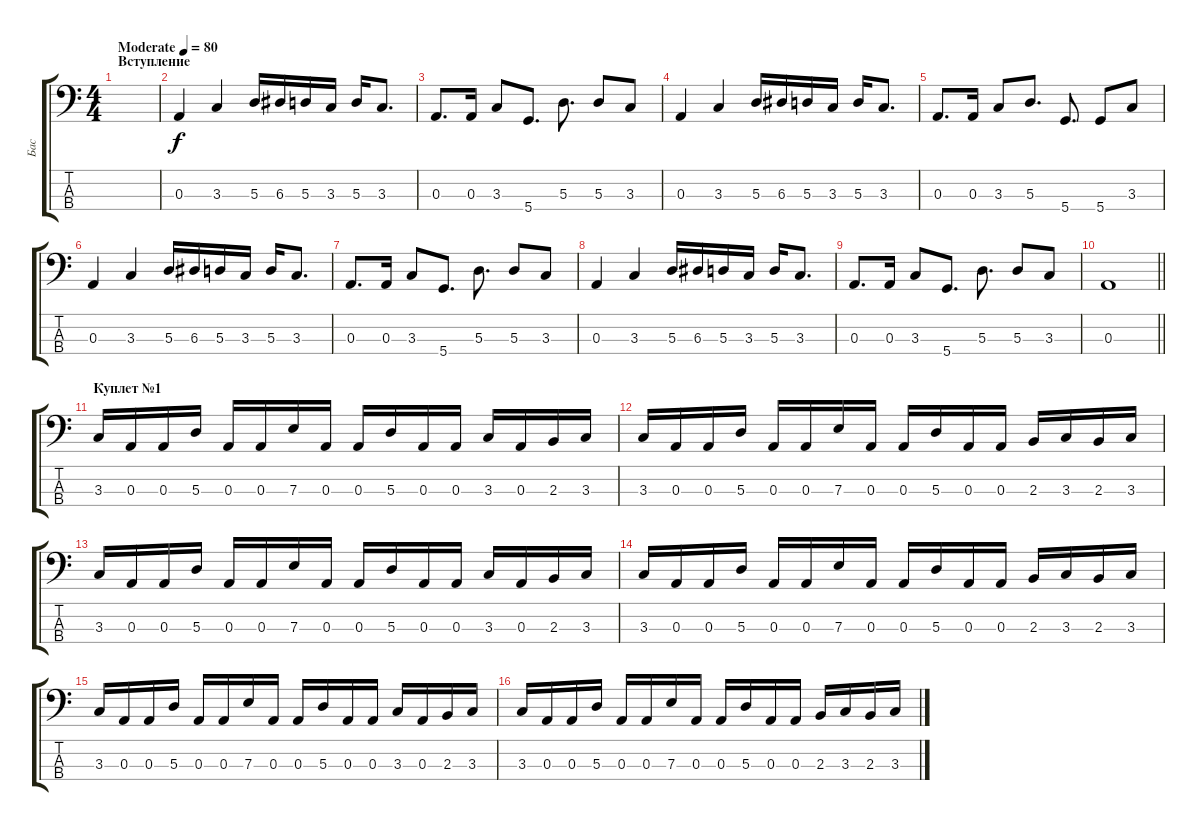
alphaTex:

\track ("Бас" "Бас") {instrument electricbassfinger}
\staff {score tabs}
\tuning (G2 D2 A1 D1) {hide}
\ts (4 4)
\section ("" "Вступление")
\tempo (80 "Moderate")
\clef f4
\ks c
|
0.3.4 3.3.4 5.3.16 6.3.16 5.3.16 3.3.16 5.3.16 3.3.8{d} |
0.3.8{d} 0.3.16 3.3.8 5.4.8{d} 5.3.8{d} 5.3.8 3.3.8 |
0.3.4 3.3.4 5.3.16 6.3.16 5.3.16 3.3.16 5.3.16 3.3.8{d} |
0.3.8{d} 0.3.16 3.3.8 5.3.8{d} 5.4.8{d} 5.4.8 3.3.8 |
0.3.4 3.3.4 5.3.16 6.3.16 5.3.16 3.3.16 5.3.16 3.3.8{d} |
0.3.8{d} 0.3.16 3.3.8 5.4.8{d} 5.3.8{d} 5.3.8 3.3.8 |
0.3.4 3.3.4 5.3.16 6.3.16 5.3.16 3.3.16 5.3.16 3.3.8{d} |
0.3.8{d} 0.3.16 3.3.8 5.4.8{d} 5.3.8{d} 5.3.8 3.3.8 |
\barLineRight lightlight
0.3.1 |
\section ("" "Куплет №1")
3.3.16 0.3.16 0.3.16 5.3.16 0.3.16 0.3.16 7.3.16 0.3.16 0.3.16 5.3.16 0.3.16 0.3.16 3.3.16 0.3.16 2.3.16 3.3.16 |
3.3.16 0.3.16 0.3.16 5.3.16 0.3.16 0.3.16 7.3.16 0.3.16 0.3.16 5.3.16 0.3.16 0.3.16 2.3.16 3.3.16 2.3.16 3.3.16 |
3.3.16 0.3.16 0.3.16 5.3.16 0.3.16 0.3.16 7.3.16 0.3.16 0.3.16 5.3.16 0.3.16 0.3.16 3.3.16 0.3.16 2.3.16 3.3.16 |
3.3.16 0.3.16 0.3.16 5.3.16 0.3.16 0.3.16 7.3.16 0.3.16 0.3.16 5.3.16 0.3.16 0.3.16 2.3.16 3.3.16 2.3.16 3.3.16 |
3.3.16 0.3.16 0.3.16 5.3.16 0.3.16 0.3.16 7.3.16 0.3.16 0.3.16 5.3.16 0.3.16 0.3.16 3.3.16 0.3.16 2.3.16 3.3.16 |
3.3.16 0.3.16 0.3.16 5.3.16 0.3.16 0.3.16 7.3.16 0.3.16 0.3.16 5.3.16 0.3.16 0.3.16 2.3.16 3.3.16 2.3.16 3.3.16
